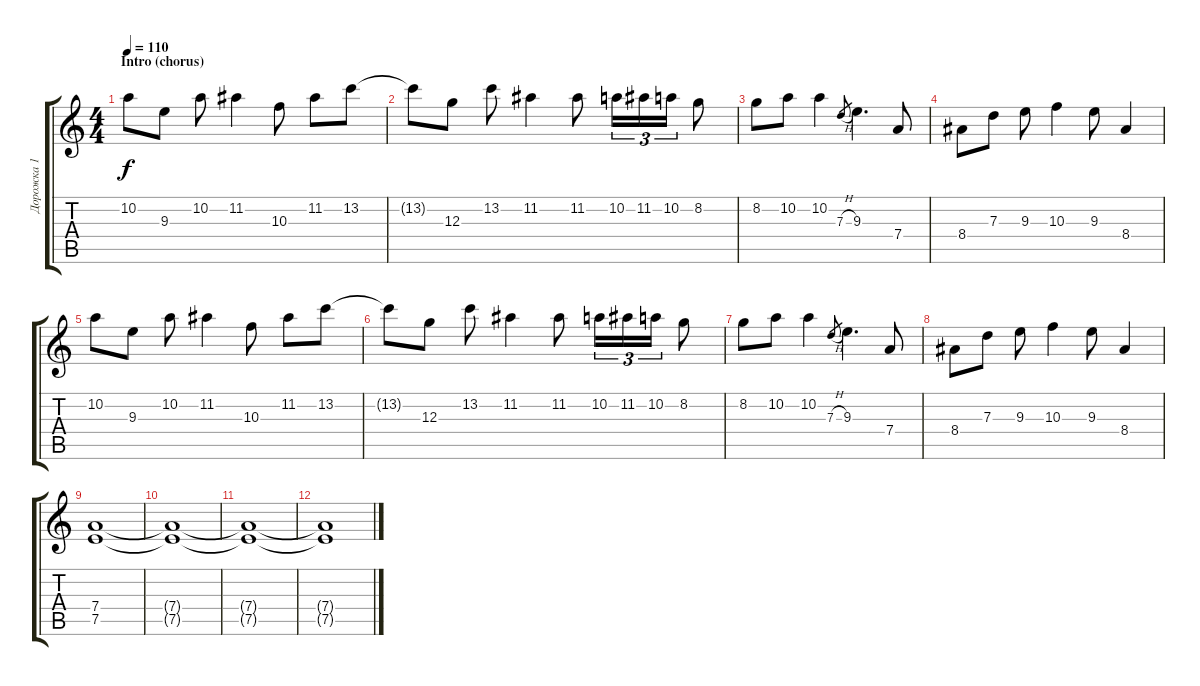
\track ("Дорожка 1" "Дорожка 1") {instrument distortionguitar}
\staff {score tabs}
\tuning (E4 B3 G3 D3 A2 E2) {hide}
\ts (4 4)
\section ("" "Intro (chorus)")
\tempo 110
\clef g2
\ks c
10.2.8{dy f instrument distortionguitar} 9.3.8 10.2.8 11.2.4 10.3.8 11.2.8 13.2.8 |
13.2{t}.8 12.3.8 13.2.8 11.2.4 11.2.8 10.2.16{tu (3 2)} 11.2.16{tu (3 2)} 10.2.16{tu (3 2)} 8.2.8 |
8.2.8 10.2.8 10.2.4 7.3{h}.8{gr} 9.3.4{d} 7.4.8 |
8.4.8 7.3.8 9.3.8 10.3.4 9.3.8 8.4.4 |
10.2.8 9.3.8 10.2.8 11.2.4 10.3.8 11.2.8 13.2.8 |
13.2{t}.8 12.3.8 13.2.8 11.2.4 11.2.8 10.2.16{tu (3 2)} 11.2.16{tu (3 2)} 10.2.16{tu (3 2)} 8.2.8 |
8.2.8 10.2.8 10.2.4 7.3{h}.8{gr} 9.3.4{d} 7.4.8 |
8.4.8 7.3.8 9.3.8 10.3.4 9.3.8 8.4.4 |
(7.4 7.5).1 |
(7.4{t} 7.5{t}).1 |
(7.4{t} 7.5{t}).1 |
(7.4{t} 7.5{t}).1
